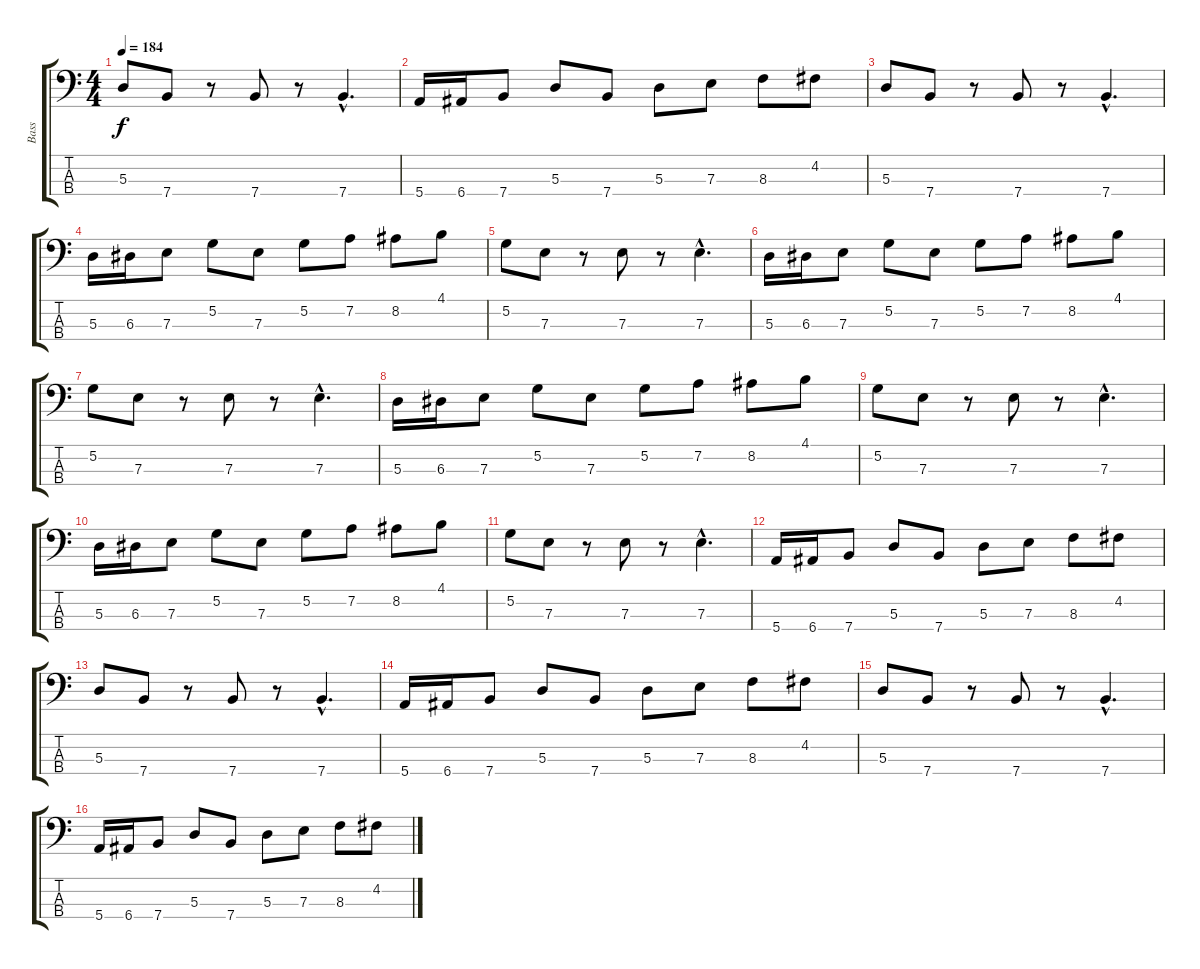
\track ("Bass" "Bass") {instrument electricbassfinger}
\staff {score tabs}
\tuning (G2 D2 A1 E1) {hide}
\ts (4 4)
\tempo 184
\clef f4
\ks c
5.3.8{dy f} 7.4.8 r.8 7.4.8 r.8 7.4{hac}.4{d} |
5.4.16 6.4.16 7.4.8 5.3.8 7.4.8 5.3.8 7.3.8 8.3.8 4.2.8 |
5.3.8 7.4.8 r.8 7.4.8 r.8 7.4{hac}.4{d} |
5.3.16 6.3.16 7.3.8 5.2.8 7.3.8 5.2.8 7.2.8 8.2.8 4.1.8 |
5.2.8 7.3.8 r.8 7.3.8 r.8 7.3{hac}.4{d} |
5.3.16 6.3.16 7.3.8 5.2.8 7.3.8 5.2.8 7.2.8 8.2.8 4.1.8 |
5.2.8 7.3.8 r.8 7.3.8 r.8 7.3{hac}.4{d} |
5.3.16 6.3.16 7.3.8 5.2.8 7.3.8 5.2.8 7.2.8 8.2.8 4.1.8 |
5.2.8 7.3.8 r.8 7.3.8 r.8 7.3{hac}.4{d} |
5.3.16 6.3.16 7.3.8 5.2.8 7.3.8 5.2.8 7.2.8 8.2.8 4.1.8 |
5.2.8 7.3.8 r.8 7.3.8 r.8 7.3{hac}.4{d} |
5.4.16 6.4.16 7.4.8 5.3.8 7.4.8 5.3.8 7.3.8 8.3.8 4.2.8 |
5.3.8 7.4.8 r.8 7.4.8 r.8 7.4{hac}.4{d} |
5.4.16 6.4.16 7.4.8 5.3.8 7.4.8 5.3.8 7.3.8 8.3.8 4.2.8 |
5.3.8 7.4.8 r.8 7.4.8 r.8 7.4{hac}.4{d} |
5.4.16 6.4.16 7.4.8 5.3.8 7.4.8 5.3.8 7.3.8 8.3.8 4.2.8
